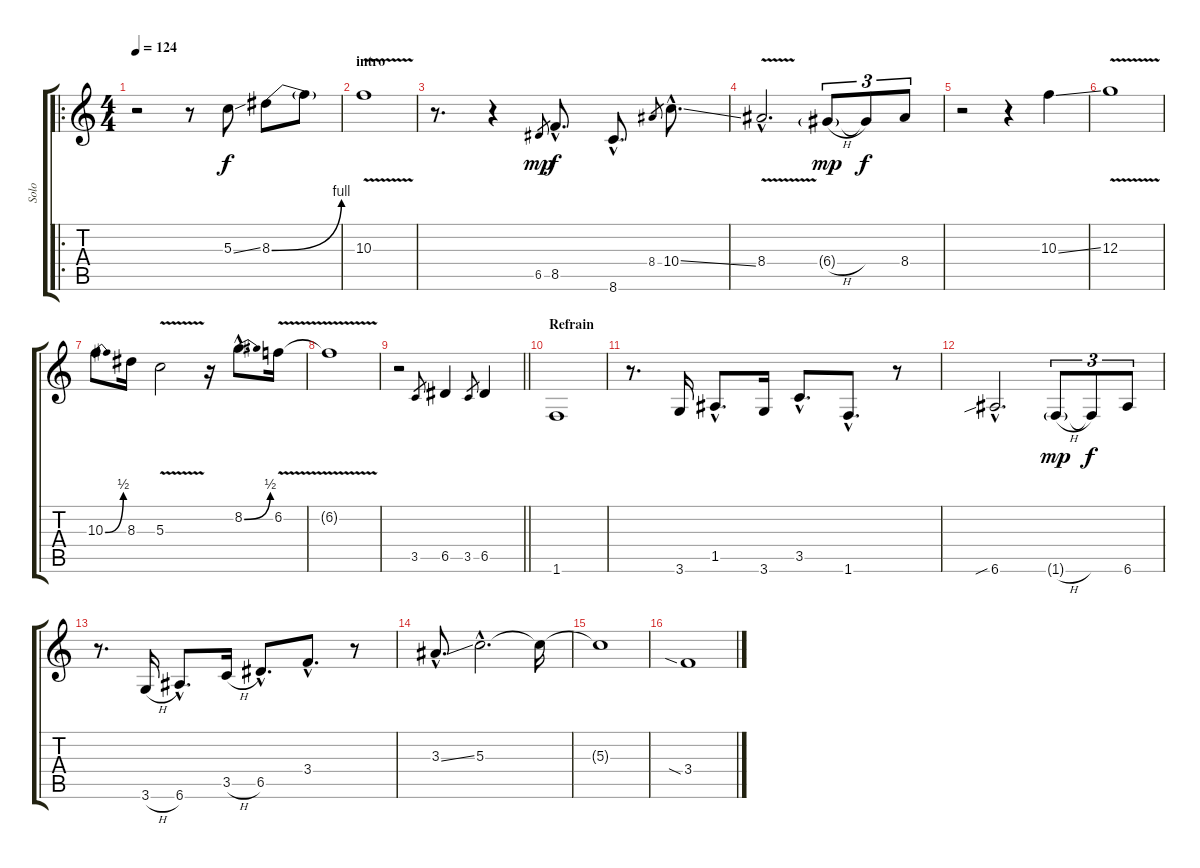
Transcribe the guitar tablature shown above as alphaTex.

\track ("Solo" "Solo") {instrument electricguitarjazz}
\staff {score tabs}
\tuning (E4 B3 G3 D3 A2 E2) {hide}
\ro
\ts (4 4)
\tempo 124
\clef g2
\ks c
r.2{dy f instrument electricguitarjazz} r.8 5.3{ss}.8 8.3{be (bend 0 0 60 4)}.8 8.3{t}.8 |
\section ("" "intro")
10.3{v}.1 |
r.8{d} r.4 6.5.8{gr dy mp} 8.5{hac}.8{d dy f} 8.6{hac}.8{d} 8.4.8{gr} 10.4{ss hac}.8{d} |
8.4{v hac}.2{d} 6.4{h g}.8{tu (3 2) dy mp} 6.4{t}.8{tu (3 2) dy f} 8.4.8{tu (3 2)} |
r.2 r.4 10.3{ss}.4 |
12.3{v}.1 |
10.3{be (bend 0 0 60 2)}.8 8.3.16 5.3{v}.2 r.16 8.2{be (bend 0 0 60 2) hac}.8{d} 6.2{v}.16 |
6.2{t}.1 |
\barLineRight lightlight
r.2 3.5.8{gr} 6.5.4 3.5.8{gr} 6.5.4 |
\section ("" "Refrain")
1.6.1 |
r.8{d} 3.6.16 1.5{hac}.8{d} 3.6.16 3.5{hac}.8{d} 1.6{hac}.8{d} r.8 |
6.6{sib hac}.2{d} 1.6{h g}.8{tu (3 2) dy mp} 1.6{t}.8{tu (3 2) dy f} 6.6.8{tu (3 2)} |
r.8{d} 3.6{h}.16 6.6{hac}.8{d} 3.5{h}.16 6.5{hac}.8{d} 3.4{hac}.8{d} r.8 |
3.3{ss hac}.8{d} 5.3{hac}.2{d} 5.3{t}.16 |
5.3{t}.1 |
3.4{sia}.1
